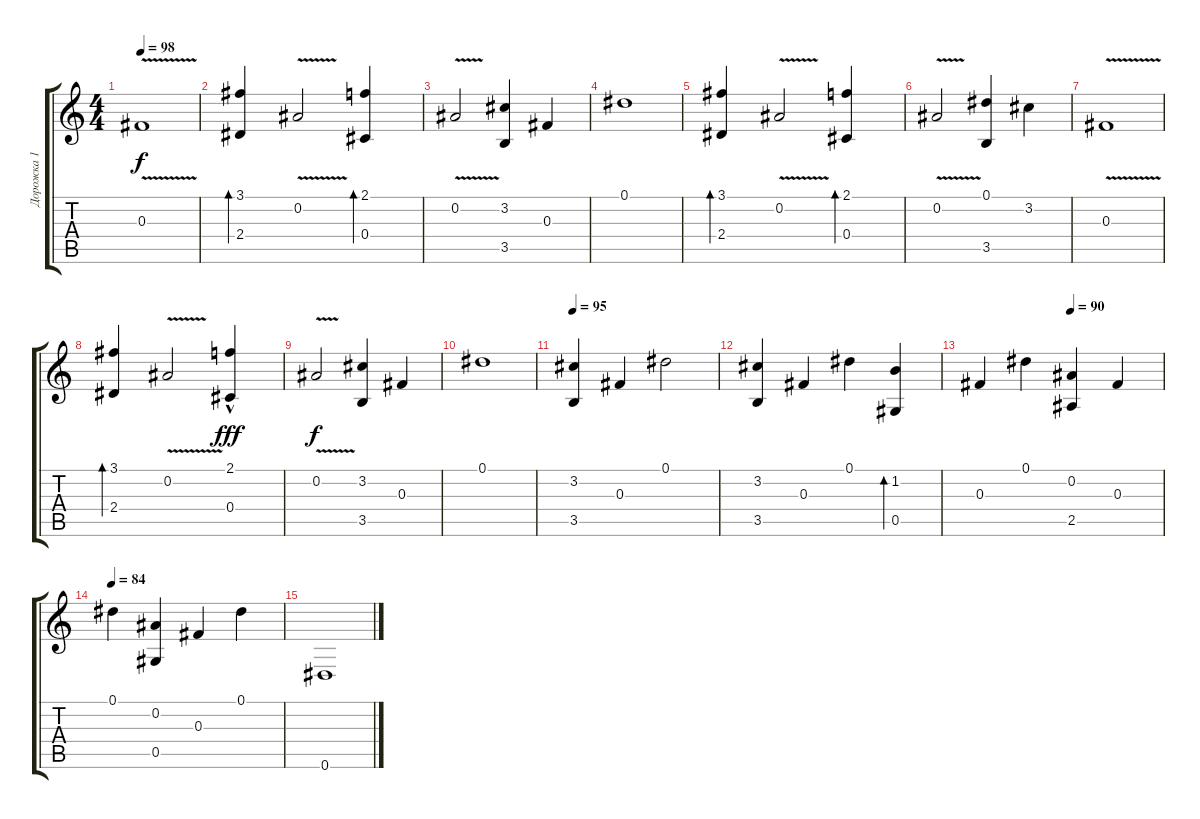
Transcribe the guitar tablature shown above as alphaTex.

\track ("Дорожка 1" "Дорожка 1") {instrument acousticguitarnylon}
\staff {score tabs}
\tuning (Eb4 Bb3 Gb3 Db3 Ab2 Eb2) {hide}
\ts (4 4)
\tempo 98
\clef g2
\ks c
0.3{v}.1{dy f} |
(3.1 2.4).4{bd 480} 0.2{v}.2 (2.1 0.4).4{bd 480} |
0.2{v}.2 (3.2 3.5).4 0.3.4 |
0.1.1 |
(3.1 2.4).4{bd 480} 0.2{v}.2 (2.1 0.4).4{bd 480} |
0.2{v}.2 (0.1 3.5).4 3.2.4 |
0.3{v}.1 |
(3.1 2.4).4{bd 480} 0.2{v}.2 (2.1{hac} 0.4{hac}).4{dy fff} |
0.2{v}.2{dy f} (3.2 3.5).4 0.3.4 |
0.1.1 |
\tempo 95
(3.2 3.5).4 0.3.4 0.1.2 |
(3.2 3.5).4 0.3.4 0.1.4 (1.2 0.5).4{bd 480} |
\tempo (90 0.5)
0.3.4 0.1.4 (0.2 2.5).4 0.3.4 |
\tempo 84
0.1.4 (0.2 0.5).4 0.3.4 0.1.4 |
0.6.1
